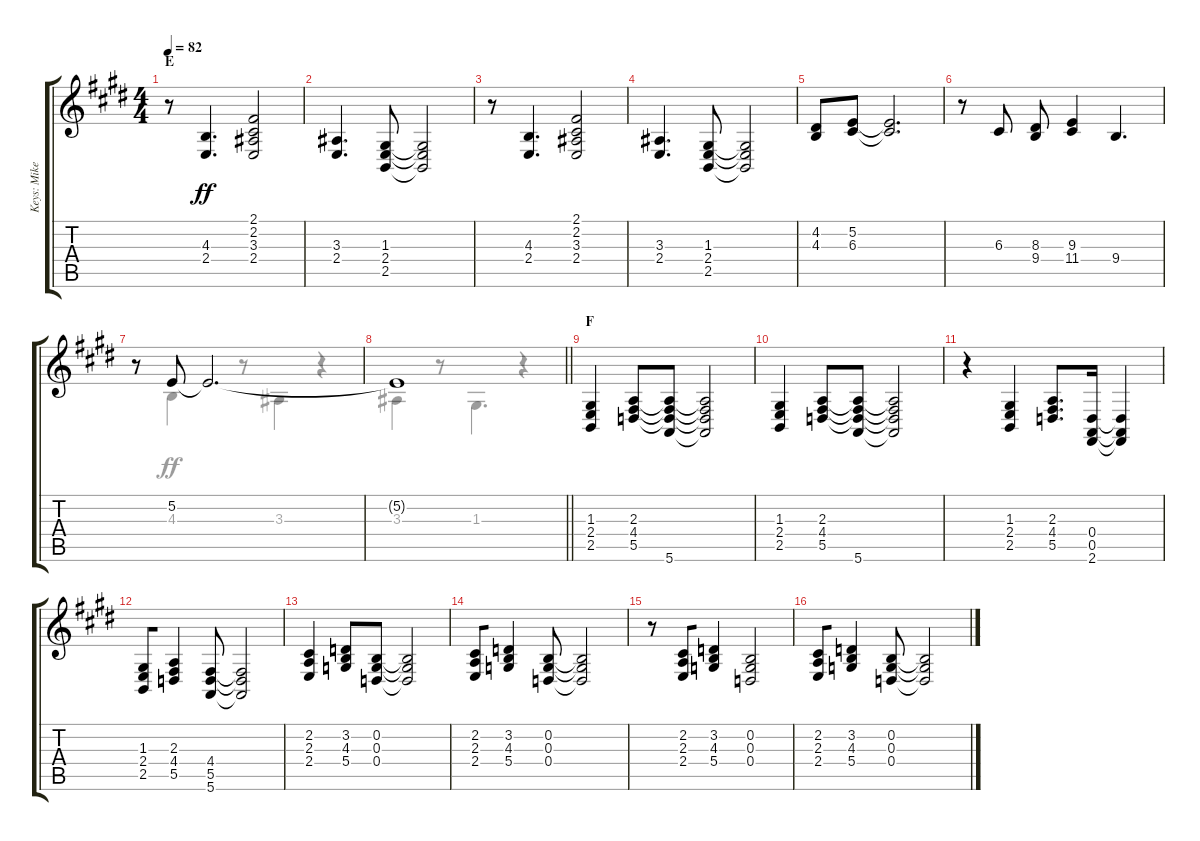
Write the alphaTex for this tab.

\track ("Keys: Mike" "Keys: Mike") {instrument pad1newage}
\staff {score tabs}
\tuning (E4 B3 G3 D3 A2 E2) {hide}
\voice
\ts (4 4)
\section ("" "E")
\tempo 82
\clef g2
\ks e
r.8{dy ff} (4.3 2.4).4{d} (2.1 2.2 3.3 2.4).2 |
(3.3 2.4).4{d} (1.3 2.4 2.5).8 (1.3{t} 2.4{t} 2.5{t}).2 |
r.8 (4.3 2.4).4{d} (2.1 2.2 3.3 2.4).2 |
(3.3 2.4).4{d} (1.3 2.4 2.5).8 (1.3{t} 2.4{t} 2.5{t}).2 |
(4.2 4.3).8 (5.2 6.3).8 (5.2{t} 6.3{t}).2{d} |
r.8 6.3.8 (8.3 9.4).8 (9.3 11.4).4 9.4.4{d} |
r.8 5.2.8 5.2{t}.2{d} |
\barLineRight lightlight
5.2{t}.1 |
\section ("" "F")
(1.3 2.4 2.5).4{beam merge} (2.3 4.4 5.5).8 (2.3{t} 4.4{t} 5.5{t} 5.6).8 (2.3{t} 4.4{t} 5.5{t} 5.6{t}).2 |
(1.3 2.4 2.5).4{beam merge} (2.3 4.4 5.5).8 (2.3{t} 4.4{t} 5.5{t} 5.6).8 (2.3{t} 4.4{t} 5.5{t} 5.6{t}).2 |
r.4 (1.3 2.4 2.5).4{beam merge} (2.3 4.4 5.5).8{d} (0.4 0.5 2.6).16 (0.4{t} 0.5{t} 2.6{t}).4 |
(1.3 2.4 2.5).8{beam merge} (2.3 4.4 5.5).4 (4.4 5.5 5.6).8 (4.4{t} 5.5{t} 5.6{t}).2 |
(2.2 2.3 2.4).4{beam merge} (3.2 4.3 5.4).8 (0.2 0.3 0.4).8 (0.2{t} 0.3{t} 0.4{t}).2 |
(2.2 2.3 2.4).8{beam merge} (3.2 4.3 5.4).4 (0.2 0.3 0.4).8 (0.2{t} 0.3{t} 0.4{t}).2 |
r.8 (2.2 2.3 2.4).8{beam merge} (3.2 4.3 5.4).4 (0.2 0.3 0.4).2 |
(2.2 2.3 2.4).8{beam merge} (3.2 4.3 5.4).4 (0.2 0.3 0.4).8 (0.2{t} 0.3{t} 0.4{t}).2
\voice
\clef g2
\ottava regular
\simile none
\ks e
|
|
|
|
|
|
r.8 4.3.4 r.8 3.3.4 r.4 |
\barLineRight lightlight
3.3.4 r.8 1.3.4{d} r.4 |
|
|
|
|
|
|
|
